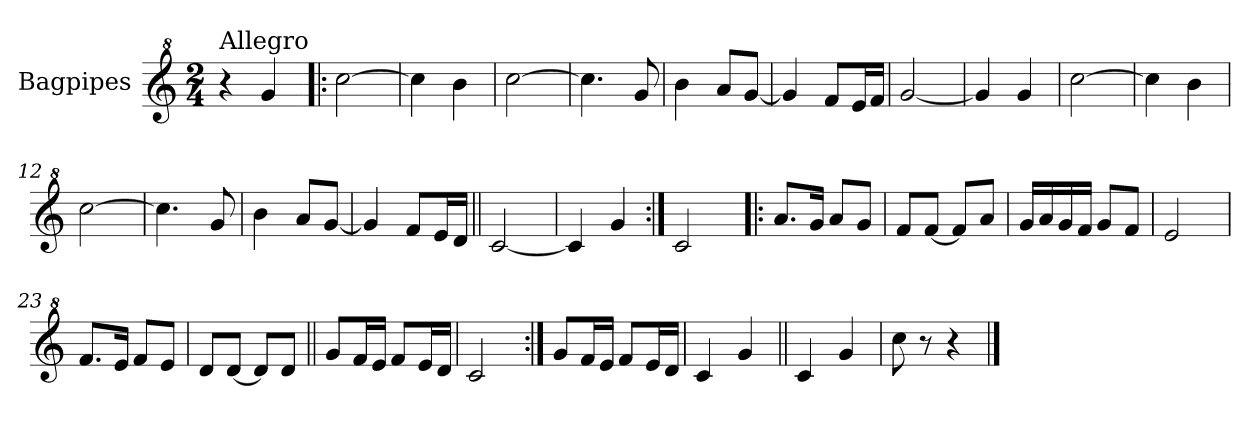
**kern
*part1
*staff1
*I"Bagpipes
*I'Bag
*clefG^2
*k[]
*C:
*M2/4
=1
!LO:TX:a:t=Allegro
4r
4gg/
=2!|:
[2ccc\
=3
4ccc\]
4bb\
=4
[2ccc\
=5
4.ccc\]
8gg/
=6
4bb\
8aa/L
[8gg/J
=7
4gg/]
8ff/L
16ee/L
16ff/JJ
=8
[2gg/
=9
4gg/]
4gg/
=10
[2ccc\
=11
4ccc\]
4bb\
=12
[2ccc\
=13
4.ccc\]
8gg/
=14
4bb\
8aa/L
[8gg/J
!!LO:LB:g=z
=15
4gg/]
8ff/L
16ee/L
16dd/JJ
=16||
[2cc/
=17
4cc/]
4gg/
=18:|!
2cc/
=19!|:
8.aa/L
16gg/Jk
8aa/L
8gg/J
=20
8ff/L
[8ff/J
8ff/L]
8aa/J
=21
16gg/LL
16aa/
16gg/
16ff/JJ
8gg/L
8ff/J
=22
2ee/
=23
8.ff/L
16ee/Jk
8ff/L
8ee/J
=24
8dd/L
[8dd/J
8dd/L]
8dd/J
!!LO:LB:g=z
=25||
8gg/L
16ff/L
16ee/JJ
8ff/L
16ee/L
16dd/JJ
=26
2cc/
=27:|!
8gg/L
16ff/L
16ee/JJ
8ff/L
16ee/L
16dd/JJ
=28
4cc/
4gg/
=29||
4cc/
4gg/
=30
8ccc\
8r
4r
==
*-
